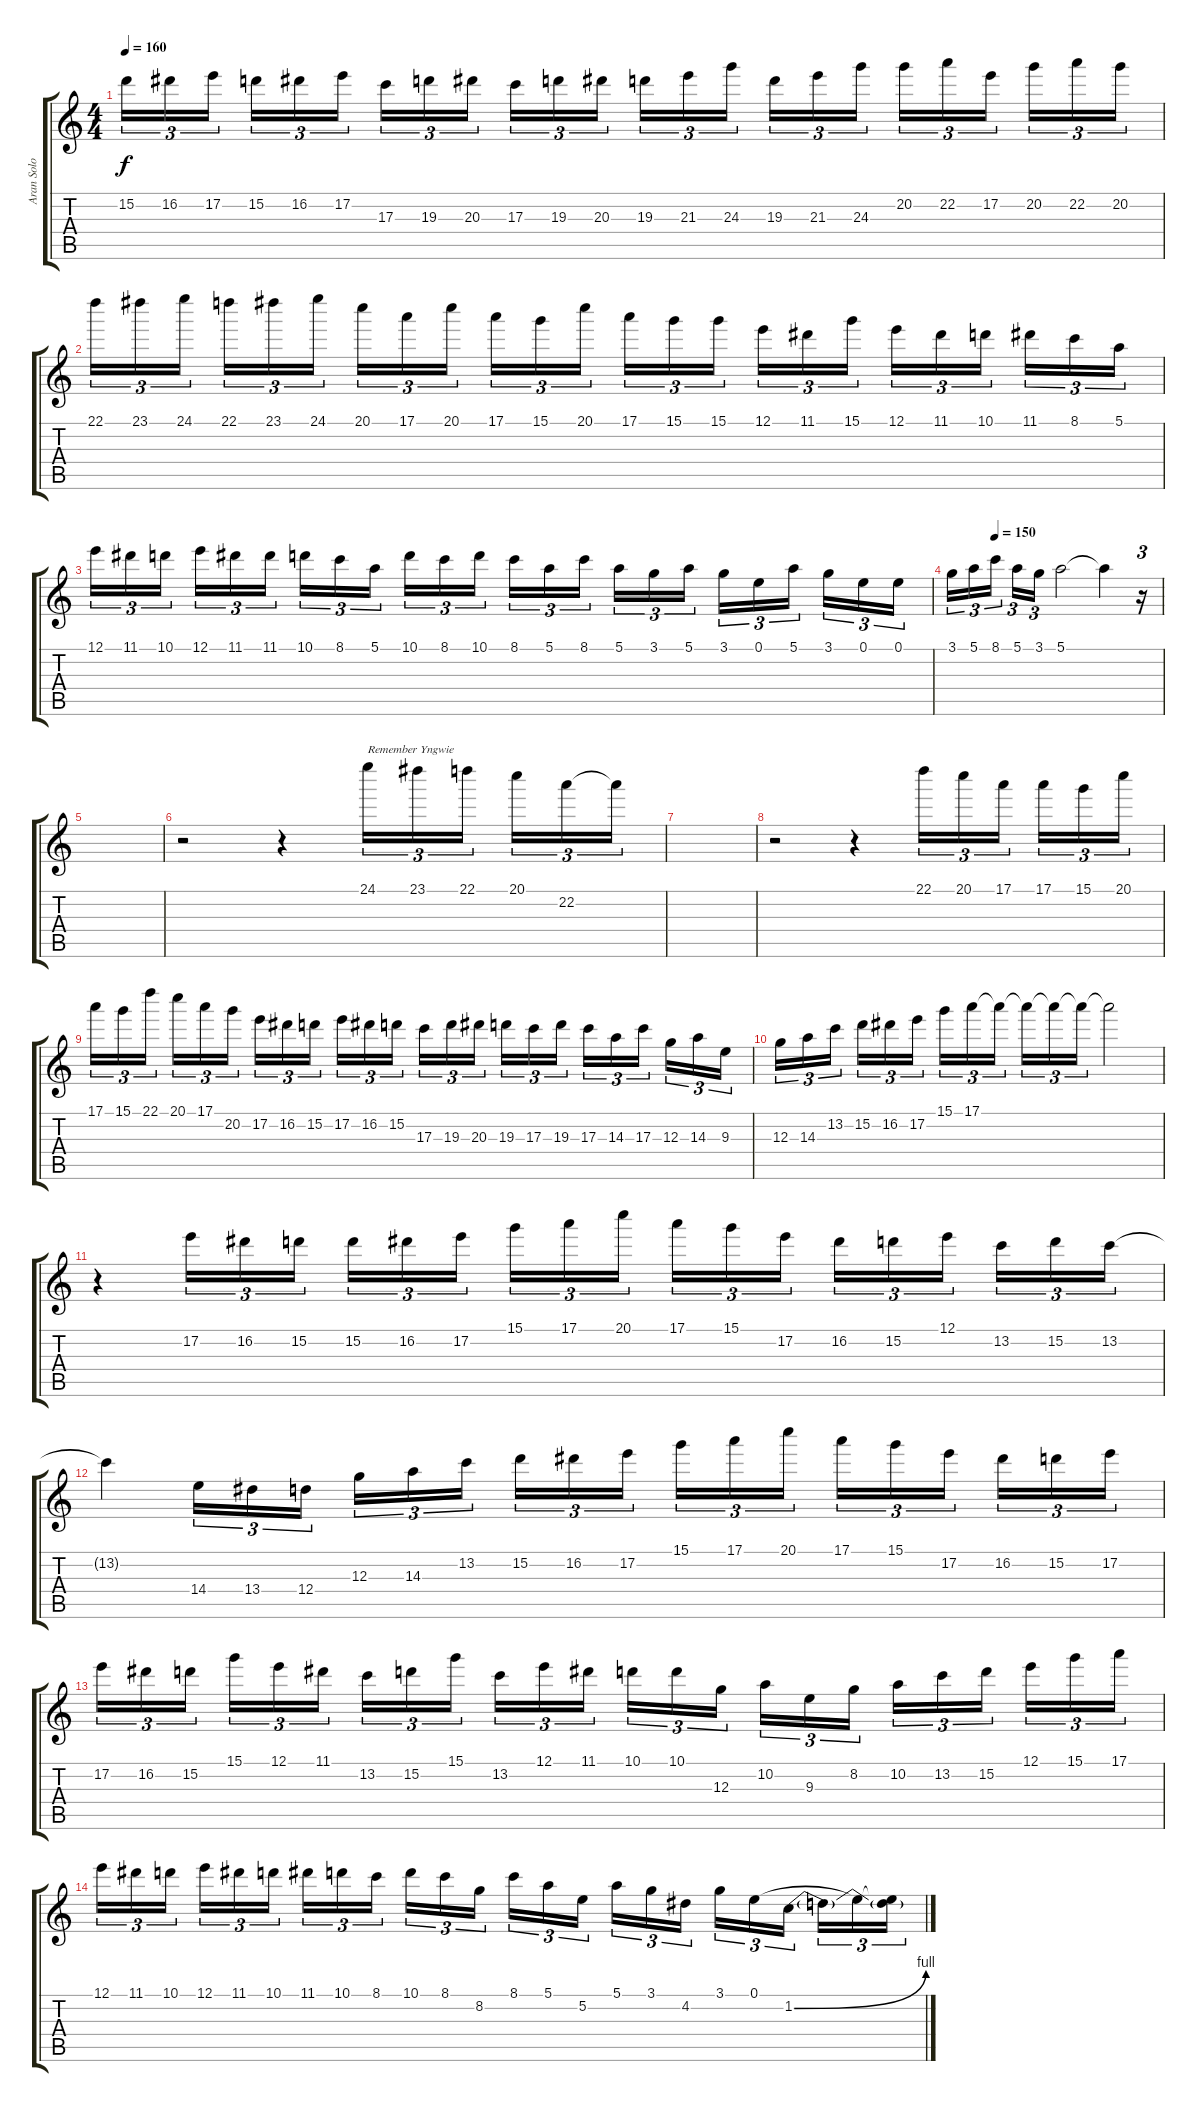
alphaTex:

\track ("Aran Solo 2" "Aran Solo ") {instrument distortionguitar}
\staff {score tabs}
\tuning (E4 B3 G3 D3 A2 E2) {hide}
\ts (4 4)
\tempo 160
\clef g2
\ks c
15.2.16{tu (3 2) dy f} 16.2.16{tu (3 2)} 17.2.16{tu (3 2)} 15.2.16{tu (3 2)} 16.2.16{tu (3 2)} 17.2.16{tu (3 2)} 17.3.16{tu (3 2)} 19.3.16{tu (3 2)} 20.3.16{tu (3 2)} 17.3.16{tu (3 2)} 19.3.16{tu (3 2)} 20.3.16{tu (3 2)} 19.3.16{tu (3 2)} 21.3.16{tu (3 2)} 24.3.16{tu (3 2)} 19.3.16{tu (3 2)} 21.3.16{tu (3 2)} 24.3.16{tu (3 2)} 20.2.16{tu (3 2)} 22.2.16{tu (3 2)} 17.2.16{tu (3 2)} 20.2.16{tu (3 2)} 22.2.16{tu (3 2)} 20.2.16{tu (3 2)} |
22.1.16{tu (3 2)} 23.1.16{tu (3 2)} 24.1.16{tu (3 2)} 22.1.16{tu (3 2)} 23.1.16{tu (3 2)} 24.1.16{tu (3 2)} 20.1.16{tu (3 2)} 17.1.16{tu (3 2)} 20.1.16{tu (3 2)} 17.1.16{tu (3 2)} 15.1.16{tu (3 2)} 20.1.16{tu (3 2)} 17.1.16{tu (3 2)} 15.1.16{tu (3 2)} 15.1.16{tu (3 2)} 12.1.16{tu (3 2)} 11.1.16{tu (3 2)} 15.1.16{tu (3 2)} 12.1.16{tu (3 2)} 11.1.16{tu (3 2)} 10.1.16{tu (3 2)} 11.1.16{tu (3 2)} 8.1.16{tu (3 2)} 5.1.16{tu (3 2)} |
12.1.16{tu (3 2)} 11.1.16{tu (3 2)} 10.1.16{tu (3 2)} 12.1.16{tu (3 2)} 11.1.16{tu (3 2)} 11.1.16{tu (3 2)} 10.1.16{tu (3 2)} 8.1.16{tu (3 2)} 5.1.16{tu (3 2)} 10.1.16{tu (3 2)} 8.1.16{tu (3 2)} 10.1.16{tu (3 2)} 8.1.16{tu (3 2)} 5.1.16{tu (3 2)} 8.1.16{tu (3 2)} 5.1.16{tu (3 2)} 3.1.16{tu (3 2)} 5.1.16{tu (3 2)} 3.1.16{tu (3 2)} 0.1.16{tu (3 2)} 5.1.16{tu (3 2)} 3.1.16{tu (3 2)} 0.1.16{tu (3 2)} 0.1.16{tu (3 2)} |
\tempo (150 0.20833333333333334)
3.1.16{tu (3 2)} 5.1.16{tu (3 2)} 8.1.16{tu (3 2)} 5.1.16{tu (3 2)} 3.1.16{tu (3 2)} 5.1.2 5.1{t}.4 r.16{tu (3 2)} |
|
r.2 r.4 24.1.16{tu (3 2) txt "Remember Yngwie"} 23.1.16{tu (3 2)} 22.1.16{tu (3 2)} 20.1.16{tu (3 2)} 22.2.16{tu (3 2)} 22.2{t}.16{tu (3 2)} |
|
r.2 r.4 22.1.16{tu (3 2)} 20.1.16{tu (3 2)} 17.1.16{tu (3 2)} 17.1.16{tu (3 2)} 15.1.16{tu (3 2)} 20.1.16{tu (3 2)} |
17.1.16{tu (3 2)} 15.1.16{tu (3 2)} 22.1.16{tu (3 2)} 20.1.16{tu (3 2)} 17.1.16{tu (3 2)} 20.2.16{tu (3 2)} 17.2.16{tu (3 2)} 16.2.16{tu (3 2)} 15.2.16{tu (3 2)} 17.2.16{tu (3 2)} 16.2.16{tu (3 2)} 15.2.16{tu (3 2)} 17.3.16{tu (3 2)} 19.3.16{tu (3 2)} 20.3.16{tu (3 2)} 19.3.16{tu (3 2)} 17.3.16{tu (3 2)} 19.3.16{tu (3 2)} 17.3.16{tu (3 2)} 14.3.16{tu (3 2)} 17.3.16{tu (3 2)} 12.3.16{tu (3 2)} 14.3.16{tu (3 2)} 9.3.16{tu (3 2)} |
12.3.16{tu (3 2)} 14.3.16{tu (3 2)} 13.2.16{tu (3 2)} 15.2.16{tu (3 2)} 16.2.16{tu (3 2)} 17.2.16{tu (3 2)} 15.1.16{tu (3 2)} 17.1.16{tu (3 2)} 17.1{t}.16{tu (3 2)} 17.1{t}.16{tu (3 2)} 17.1{t}.16{tu (3 2)} 17.1{t}.16{tu (3 2)} 17.1{t}.2 |
r.4 17.2.16{tu (3 2)} 16.2.16{tu (3 2)} 15.2.16{tu (3 2)} 15.2.16{tu (3 2)} 16.2.16{tu (3 2)} 17.2.16{tu (3 2)} 15.1.16{tu (3 2)} 17.1.16{tu (3 2)} 20.1.16{tu (3 2)} 17.1.16{tu (3 2)} 15.1.16{tu (3 2)} 17.2.16{tu (3 2)} 16.2.16{tu (3 2)} 15.2.16{tu (3 2)} 12.1.16{tu (3 2)} 13.2.16{tu (3 2)} 15.2.16{tu (3 2)} 13.2.16{tu (3 2)} |
13.2{t}.4 14.4.16{tu (3 2)} 13.4.16{tu (3 2)} 12.4.16{tu (3 2)} 12.3.16{tu (3 2)} 14.3.16{tu (3 2)} 13.2.16{tu (3 2)} 15.2.16{tu (3 2)} 16.2.16{tu (3 2)} 17.2.16{tu (3 2)} 15.1.16{tu (3 2)} 17.1.16{tu (3 2)} 20.1.16{tu (3 2)} 17.1.16{tu (3 2)} 15.1.16{tu (3 2)} 17.2.16{tu (3 2)} 16.2.16{tu (3 2)} 15.2.16{tu (3 2)} 17.2.16{tu (3 2)} |
17.2.16{tu (3 2)} 16.2.16{tu (3 2)} 15.2.16{tu (3 2)} 15.1.16{tu (3 2)} 12.1.16{tu (3 2)} 11.1.16{tu (3 2)} 13.2.16{tu (3 2)} 15.2.16{tu (3 2)} 15.1.16{tu (3 2)} 13.2.16{tu (3 2)} 12.1.16{tu (3 2)} 11.1.16{tu (3 2)} 10.1.16{tu (3 2)} 10.1.16{tu (3 2)} 12.3.16{tu (3 2)} 10.2.16{tu (3 2)} 9.3.16{tu (3 2)} 8.2.16{tu (3 2)} 10.2.16{tu (3 2)} 13.2.16{tu (3 2)} 15.2.16{tu (3 2)} 12.1.16{tu (3 2)} 15.1.16{tu (3 2)} 17.1.16{tu (3 2)} |
12.1.16{tu (3 2)} 11.1.16{tu (3 2)} 10.1.16{tu (3 2)} 12.1.16{tu (3 2)} 11.1.16{tu (3 2)} 10.1.16{tu (3 2)} 11.1.16{tu (3 2)} 10.1.16{tu (3 2)} 8.1.16{tu (3 2)} 10.1.16{tu (3 2)} 8.1.16{tu (3 2)} 8.2.16{tu (3 2)} 8.1.16{tu (3 2)} 5.1.16{tu (3 2)} 5.2.16{tu (3 2)} 5.1.16{tu (3 2)} 3.1.16{tu (3 2)} 4.2.16{tu (3 2)} 3.1.16{tu (3 2)} 0.1.16{tu (3 2)} 1.2{be (bend 0 0 60 4)}.16{tu (3 2)} 1.2{t}.16{tu (3 2)} 0.1{t}.16{tu (3 2)} (0.1{t} 1.2{t}).16{tu (3 2)}
